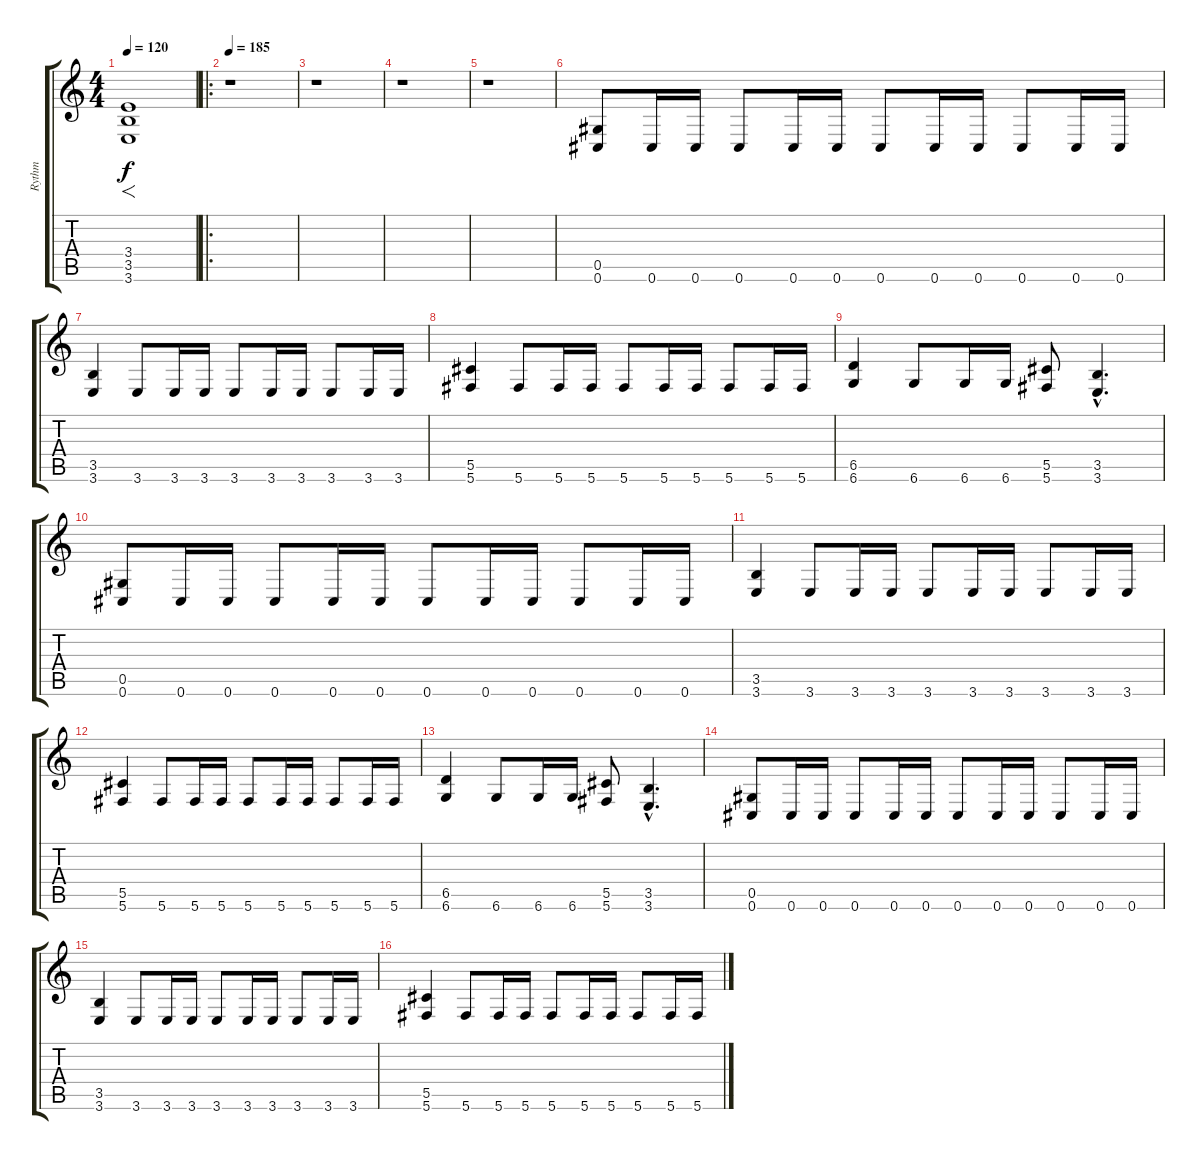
\track ("Rythm" "Rythm") {instrument distortionguitar}
\staff {score tabs}
\tuning (Eb4 Bb3 Gb3 Db3 Ab2 Db2) {hide}
\ts (4 4)
\tempo 120
\clef g2
\ks c
(3.4 3.5 3.6).1{f dy f} |
\ro
\tempo 185
r.1 |
r.1 |
r.1 |
r.1 |
(0.5 0.6).8 0.6.16 0.6.16 0.6.8 0.6.16 0.6.16 0.6.8 0.6.16 0.6.16 0.6.8 0.6.16 0.6.16 |
(3.5 3.6).4 3.6.8 3.6.16 3.6.16 3.6.8 3.6.16 3.6.16 3.6.8 3.6.16 3.6.16 |
(5.5 5.6).4 5.6.8 5.6.16 5.6.16 5.6.8 5.6.16 5.6.16 5.6.8 5.6.16 5.6.16 |
(6.5 6.6).4 6.6.8 6.6.16 6.6.16 (5.5 5.6).8 (3.5{hac} 3.6{hac}).4{d} |
(0.5 0.6).8 0.6.16 0.6.16 0.6.8 0.6.16 0.6.16 0.6.8 0.6.16 0.6.16 0.6.8 0.6.16 0.6.16 |
(3.5 3.6).4 3.6.8 3.6.16 3.6.16 3.6.8 3.6.16 3.6.16 3.6.8 3.6.16 3.6.16 |
(5.5 5.6).4 5.6.8 5.6.16 5.6.16 5.6.8 5.6.16 5.6.16 5.6.8 5.6.16 5.6.16 |
(6.5 6.6).4 6.6.8 6.6.16 6.6.16 (5.5 5.6).8 (3.5{hac} 3.6{hac}).4{d} |
(0.5 0.6).8{balance 8} 0.6.16 0.6.16 0.6.8 0.6.16 0.6.16 0.6.8 0.6.16 0.6.16 0.6.8 0.6.16 0.6.16 |
(3.5 3.6).4 3.6.8 3.6.16 3.6.16 3.6.8 3.6.16 3.6.16 3.6.8 3.6.16 3.6.16 |
(5.5 5.6).4 5.6.8 5.6.16 5.6.16 5.6.8 5.6.16 5.6.16 5.6.8 5.6.16 5.6.16
